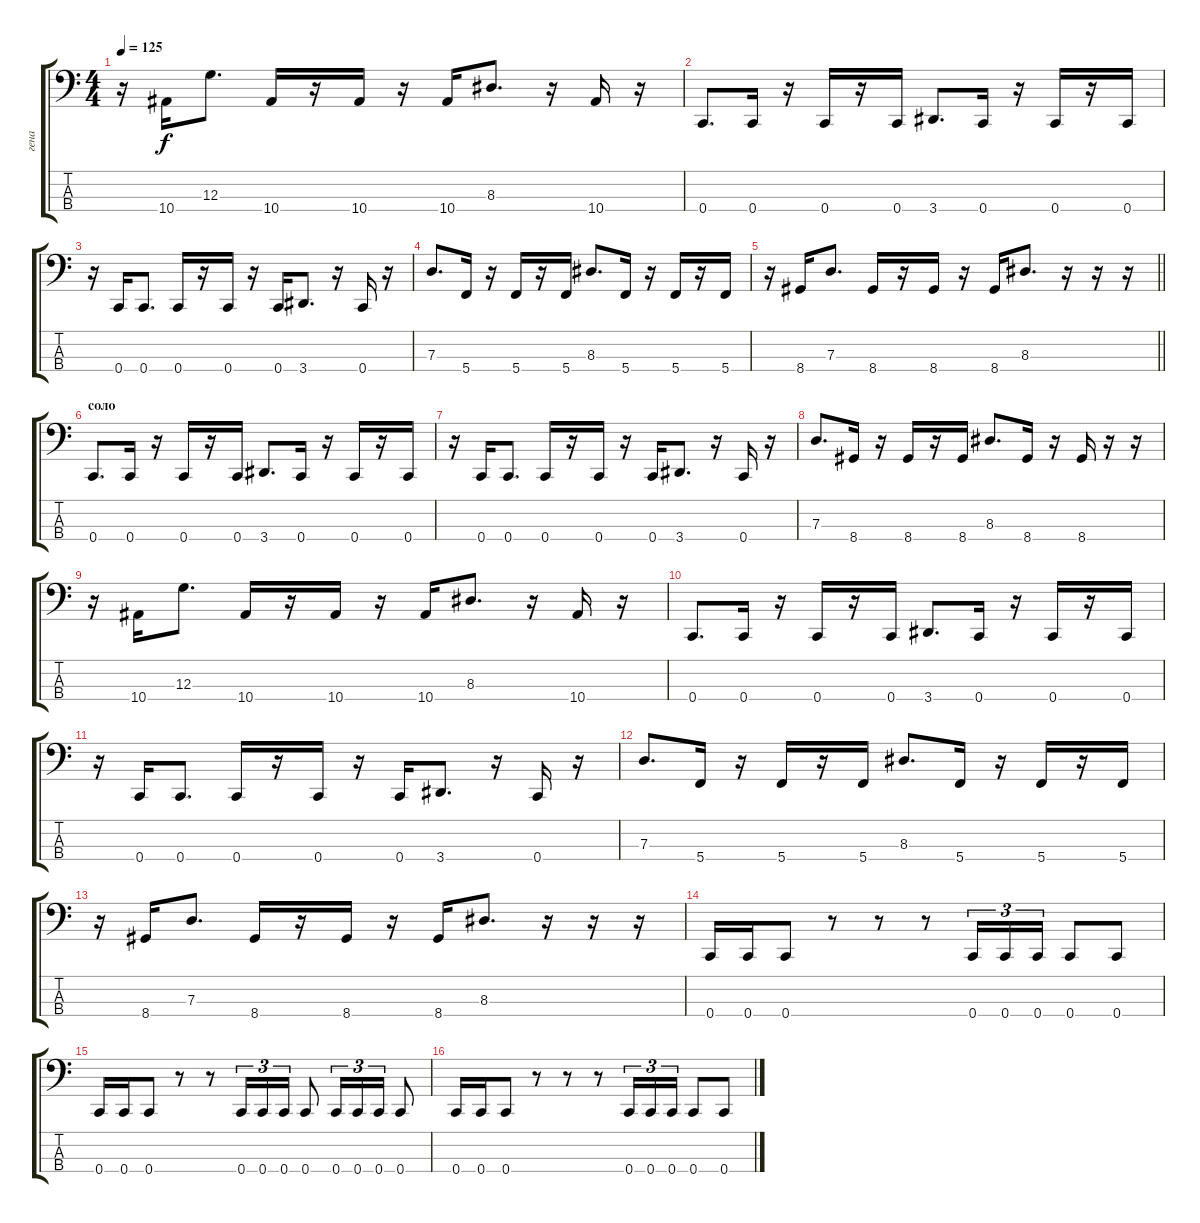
\track ("гена" "гена") {instrument electricbasspick}
\staff {score tabs}
\tuning (F2 C2 G1 C1) {hide}
\ts (4 4)
\tempo 125
\clef f4
\ks c
r.16{dy f} 10.4.16 12.3.8{d} 10.4.16 r.16 10.4.16 r.16 10.4.16 8.3.8{d} r.16 10.4.16 r.16 |
0.4.8{d} 0.4.16 r.16 0.4.16 r.16 0.4.16 3.4.8{d} 0.4.16 r.16 0.4.16 r.16 0.4.16 |
r.16 0.4.16 0.4.8{d} 0.4.16 r.16 0.4.16 r.16 0.4.16 3.4.8{d} r.16 0.4.16 r.16 |
7.3.8{d} 5.4.16 r.16 5.4.16 r.16 5.4.16 8.3.8{d} 5.4.16 r.16 5.4.16 r.16 5.4.16 |
\barLineRight lightlight
r.16 8.4.16 7.3.8{d} 8.4.16 r.16 8.4.16 r.16 8.4.16 8.3.8{d} r.16 r.16 r.16 |
\section ("" "соло")
0.4.8{d} 0.4.16 r.16 0.4.16 r.16 0.4.16 3.4.8{d} 0.4.16 r.16 0.4.16 r.16 0.4.16 |
r.16 0.4.16 0.4.8{d} 0.4.16 r.16 0.4.16 r.16 0.4.16 3.4.8{d} r.16 0.4.16 r.16 |
7.3.8{d} 8.4.16 r.16 8.4.16 r.16 8.4.16 8.3.8{d} 8.4.16 r.16 8.4.16 r.16 r.16 |
r.16 10.4.16 12.3.8{d} 10.4.16 r.16 10.4.16 r.16 10.4.16 8.3.8{d} r.16 10.4.16 r.16 |
0.4.8{d} 0.4.16 r.16 0.4.16 r.16 0.4.16 3.4.8{d} 0.4.16 r.16 0.4.16 r.16 0.4.16 |
r.16 0.4.16 0.4.8{d} 0.4.16 r.16 0.4.16 r.16 0.4.16 3.4.8{d} r.16 0.4.16 r.16 |
7.3.8{d} 5.4.16 r.16 5.4.16 r.16 5.4.16 8.3.8{d} 5.4.16 r.16 5.4.16 r.16 5.4.16 |
r.16 8.4.16 7.3.8{d} 8.4.16 r.16 8.4.16 r.16 8.4.16 8.3.8{d} r.16 r.16 r.16 |
0.4.16 0.4.16 0.4.8 r.8 r.8 r.8 0.4.16{tu (3 2)} 0.4.16{tu (3 2)} 0.4.16{tu (3 2)} 0.4.8 0.4.8 |
0.4.16 0.4.16 0.4.8 r.8 r.8 0.4.16{tu (3 2)} 0.4.16{tu (3 2)} 0.4.16{tu (3 2)} 0.4.8 0.4.16{tu (3 2)} 0.4.16{tu (3 2)} 0.4.16{tu (3 2)} 0.4.8 |
0.4.16 0.4.16 0.4.8 r.8 r.8 r.8 0.4.16{tu (3 2)} 0.4.16{tu (3 2)} 0.4.16{tu (3 2)} 0.4.8 0.4.8
